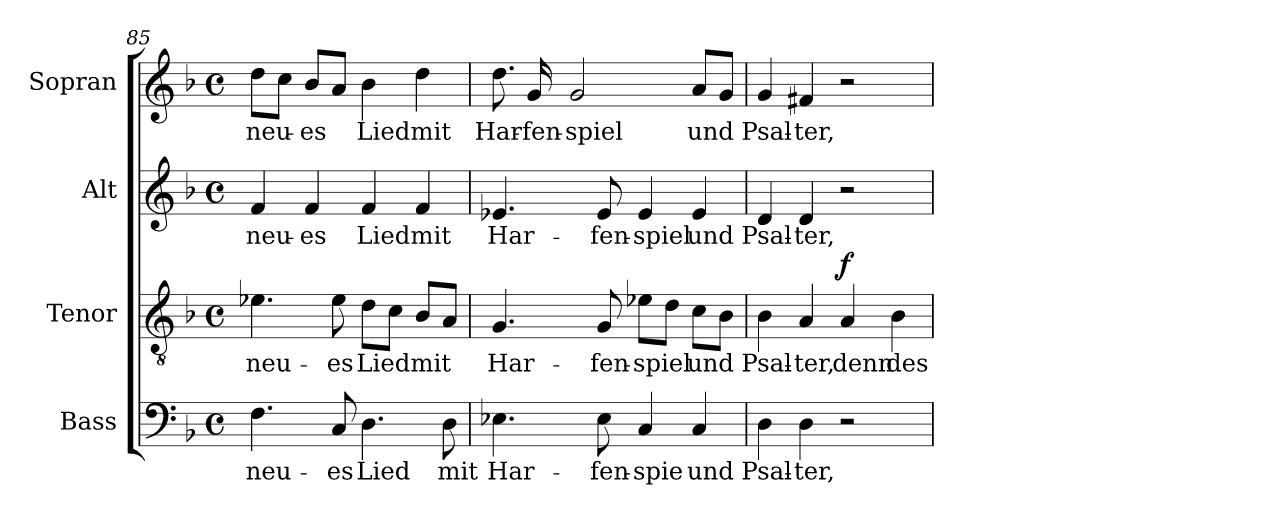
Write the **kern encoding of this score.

**kern	**text	**kern	**text	**dynam	**kern	**text	**kern	**text
*part4	*part4	*part3	*part3	*part3	*part2	*part2	*part1	*part1
*staff4	*staff4	*staff3	*staff3	*staff3	*staff2	*staff2	*staff1	*staff1
*I"Bass	*	*I"Tenor	*	*	*I"Alt	*	*I"Sopran	*
*I'B.	*	*I'T.	*	*	*I'A.	*	*I'S.	*
!!LO:LB:g=z
*clefF4	*	*clefGv2	*	*	*clefG2	*	*clefG2	*
*k[b-]	*	*k[b-]	*	*	*k[b-]	*	*k[b-]	*
*F:	*	*F:	*	*	*F:	*	*F:	*
*M4/4	*	*M4/4	*	*	*M4/4	*	*M4/4	*
*met(c)	*	*met(c)	*	*	*met(c)	*	*met(c)	*
=85	=85	=85	=85	=85	=85	=85	=85	=85
!	!LO:LY:b	!	!LO:LY:b	!	!	!LO:LY:b	!	!LO:LY:b
4.F\	neu-	4.e-X\	neu-	.	4f/	neu-	8dd\L	neu-
.	.	.	.	.	.	.	8cc\J	.
!	!	!	!	!	!	!LO:LY:b	!	!LO:LY:b
.	.	.	.	.	4f/	-es	8b-/L	-es
!	!LO:LY:b	!	!LO:LY:b	!	!	!	!	!
8C/	-es	8e-\	-es	.	.	.	8a/J	.
!	!LO:LY:b	!	!LO:LY:b	!	!	!LO:LY:b	!	!LO:LY:b
4.D\	Lied	8d\L	Lied	.	4f/	Lied	4b-\	Lied
.	.	8c\J	.	.	.	.	.	.
!	!	!	!LO:LY:b	!	!	!LO:LY:b	!	!LO:LY:b
.	.	8B-/L	mit	.	4f/	mit	4dd\	mit
!	!LO:LY:b	!	!	!	!	!	!	!
8D\	mit	8A/J	.	.	.	.	.	.
=86	=86	=86	=86	=86	=86	=86	=86	=86
!	!LO:LY:b	!	!LO:LY:b	!	!	!LO:LY:b	!	!LO:LY:b
4.E-X\	Har-	4.G/	Har-	.	4.e-X/	Har-	8.dd\	Har-
!	!	!	!	!	!	!	!	!LO:LY:b
.	.	.	.	.	.	.	16g/	-fen-
!	!	!	!	!	!	!	!	!LO:LY:b
.	.	.	.	.	.	.	2g/	-spiel
!	!LO:LY:b	!	!LO:LY:b	!	!	!LO:LY:b	!	!
8E-\	-fen-	8G/	-fen-	.	8e-/	-fen-	.	.
!	!LO:LY:b	!	!LO:LY:b	!	!	!LO:LY:b	!	!
4C/	-spie	8e-X\L	-spiel	.	4e-/	-spiel	.	.
.	.	8d\J	.	.	.	.	.	.
!	!LO:LY:b	!	!LO:LY:b	!	!	!LO:LY:b	!	!LO:LY:b
4C/	und	8c\L	und	.	4e-/	und	8a/L	und
.	.	8B-\J	.	.	.	.	8g/J	.
=87	=87	=87	=87	=87	=87	=87	=87	=87
!	!LO:LY:b	!	!LO:LY:b	!	!	!LO:LY:b	!	!LO:LY:b
4D\	Psal-	4B-\	Psal-	.	4d/	Psal-	4g/	Psal-
!	!LO:LY:b	!	!LO:LY:b	!	!	!LO:LY:b	!	!LO:LY:b
4D\	-ter,	4A/	-ter,	.	4d/	-ter,	4f#X/	-ter,
!	!	!	!LO:LY:b	!LO:DY:a	!	!	!	!
2r	.	4A/	denn	f	2r	.	2r	.
!	!	!	!LO:LY:b	!	!	!	!	!
.	.	4B-\	des	.	.	.	.	.
=	=	=	=	=	=	=	=	=
*-	*-	*-	*-	*-	*-	*-	*-	*-
